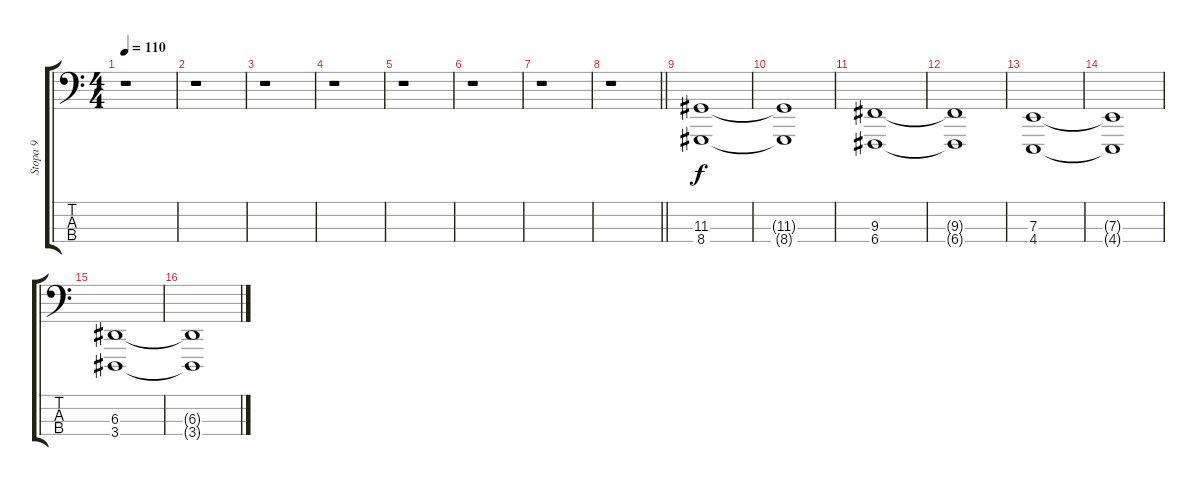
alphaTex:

\track ("Stopa 9" "Stopa 9") {instrument pad2warm}
\staff {score tabs}
\tuning (G2 D2 A1 C1) {hide}
\ts (4 4)
\tempo 110
\clef f4
\ks c
r.1{dy f} |
r.1 |
r.1 |
r.1 |
r.1 |
r.1 |
r.1 |
\barLineRight lightlight
r.1 |
\section ("" "")
(11.3 8.4).1 |
(11.3{t} 8.4{t}).1 |
(9.3 6.4).1 |
(9.3{t} 6.4{t}).1 |
(7.3 4.4).1 |
(7.3{t} 4.4{t}).1 |
(6.3 3.4).1 |
(6.3{t} 3.4{t}).1
